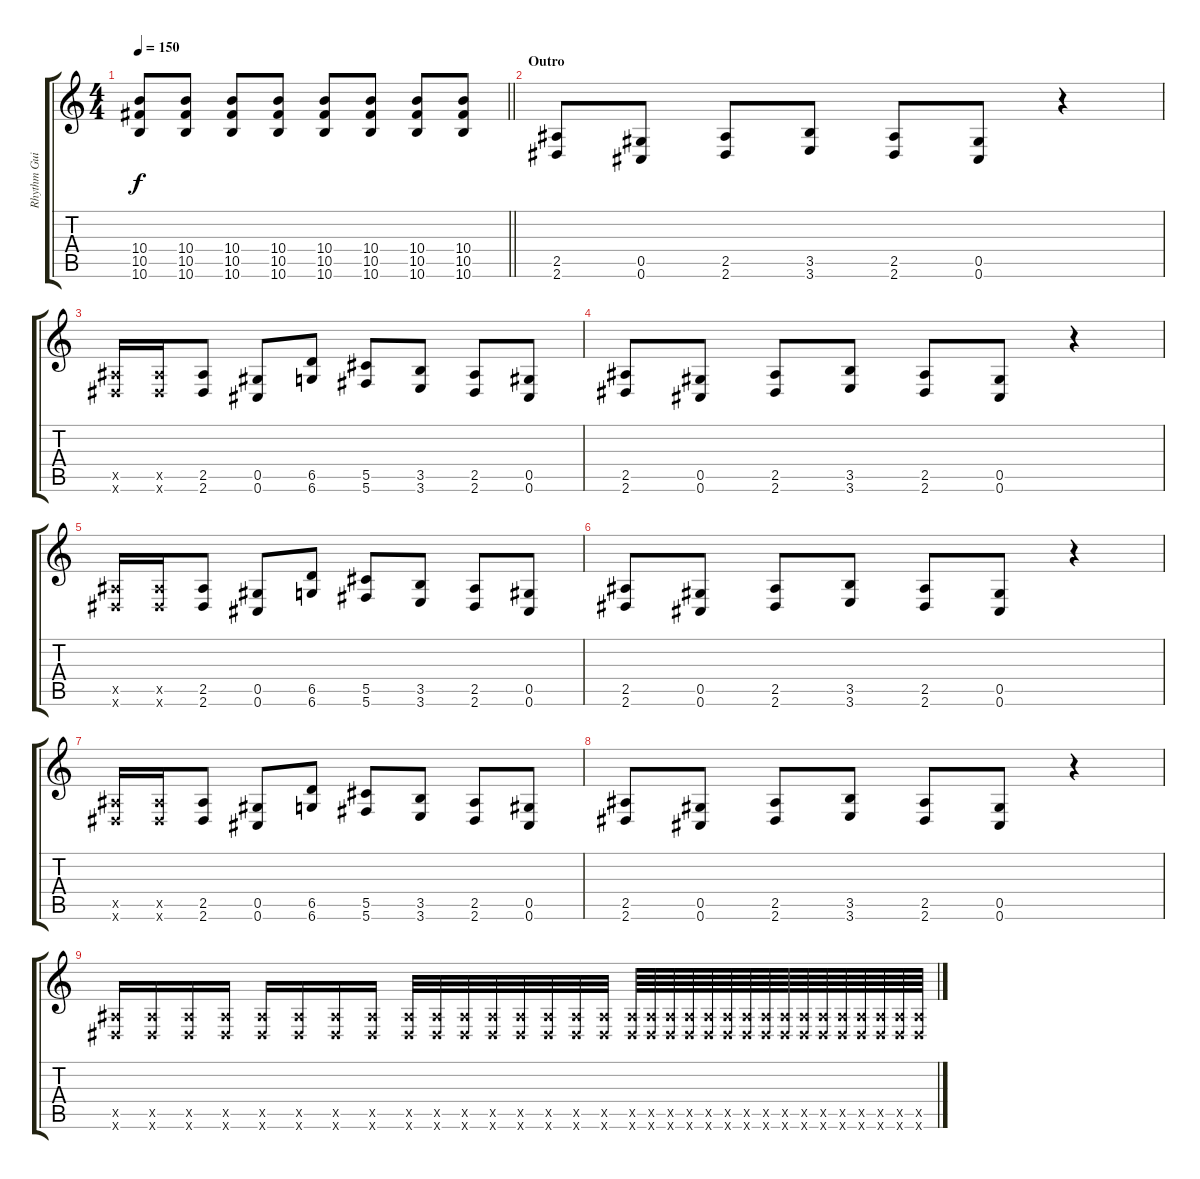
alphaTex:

\track ("Rhythm Guitar I" "Rhythm Gui") {instrument distortionguitar}
\staff {score tabs}
\tuning (Eb4 Bb3 Gb3 Db3 Ab2 Db2) {hide}
\ts (4 4)
\tempo 150
\clef g2
\barLineRight lightlight
\ks c
(10.4 10.5 10.6).8{dy f} (10.4 10.5 10.6).8 (10.4 10.5 10.6).8 (10.4 10.5 10.6).8 (10.4 10.5 10.6).8 (10.4 10.5 10.6).8 (10.4 10.5 10.6).8 (10.4 10.5 10.6).8 |
\section ("" "Outro")
(2.5 2.6).8 (0.5 0.6).8 (2.5 2.6).8 (3.5 3.6).8 (2.5 2.6).8 (0.5 0.6).8 r.4 |
(2.5{x} 2.6{x}).16 (2.5{x} 2.6{x}).16 (2.5 2.6).8 (0.5 0.6).8 (6.5 6.6).8 (5.5 5.6).8 (3.5 3.6).8 (2.5 2.6).8 (0.5 0.6).8 |
(2.5 2.6).8 (0.5 0.6).8 (2.5 2.6).8 (3.5 3.6).8 (2.5 2.6).8 (0.5 0.6).8 r.4 |
(2.5{x} 2.6{x}).16 (2.5{x} 2.6{x}).16 (2.5 2.6).8 (0.5 0.6).8 (6.5 6.6).8 (5.5 5.6).8 (3.5 3.6).8 (2.5 2.6).8 (0.5 0.6).8 |
(2.5 2.6).8 (0.5 0.6).8 (2.5 2.6).8 (3.5 3.6).8 (2.5 2.6).8 (0.5 0.6).8 r.4 |
(2.5{x} 2.6{x}).16 (2.5{x} 2.6{x}).16 (2.5 2.6).8 (0.5 0.6).8 (6.5 6.6).8 (5.5 5.6).8 (3.5 3.6).8 (2.5 2.6).8 (0.5 0.6).8 |
(2.5 2.6).8 (0.5 0.6).8 (2.5 2.6).8 (3.5 3.6).8 (2.5 2.6).8 (0.5 0.6).8 r.4 |
(2.5{x} 2.6{x}).16 (2.5{x} 2.6{x}).16 (2.5{x} 2.6{x}).16 (2.5{x} 2.6{x}).16 (2.5{x} 2.6{x}).16 (2.5{x} 2.6{x}).16 (2.5{x} 2.6{x}).16 (2.5{x} 2.6{x}).16 (2.5{x} 2.6{x}).32 (2.5{x} 2.6{x}).32 (2.5{x} 2.6{x}).32 (2.5{x} 2.6{x}).32 (2.5{x} 2.6{x}).32 (2.5{x} 2.6{x}).32 (2.5{x} 2.6{x}).32 (2.5{x} 2.6{x}).32 (2.5{x} 2.6{x}).64 (2.5{x} 2.6{x}).64 (2.5{x} 2.6{x}).64 (2.5{x} 2.6{x}).64 (2.5{x} 2.6{x}).64 (2.5{x} 2.6{x}).64 (2.5{x} 2.6{x}).64 (2.5{x} 2.6{x}).64 (2.5{x} 2.6{x}).64 (2.5{x} 2.6{x}).64 (2.5{x} 2.6{x}).64 (2.5{x} 2.6{x}).64 (2.5{x} 2.6{x}).64 (2.5{x} 2.6{x}).64 (2.5{x} 2.6{x}).64 (2.5{x} 2.6{x}).64
